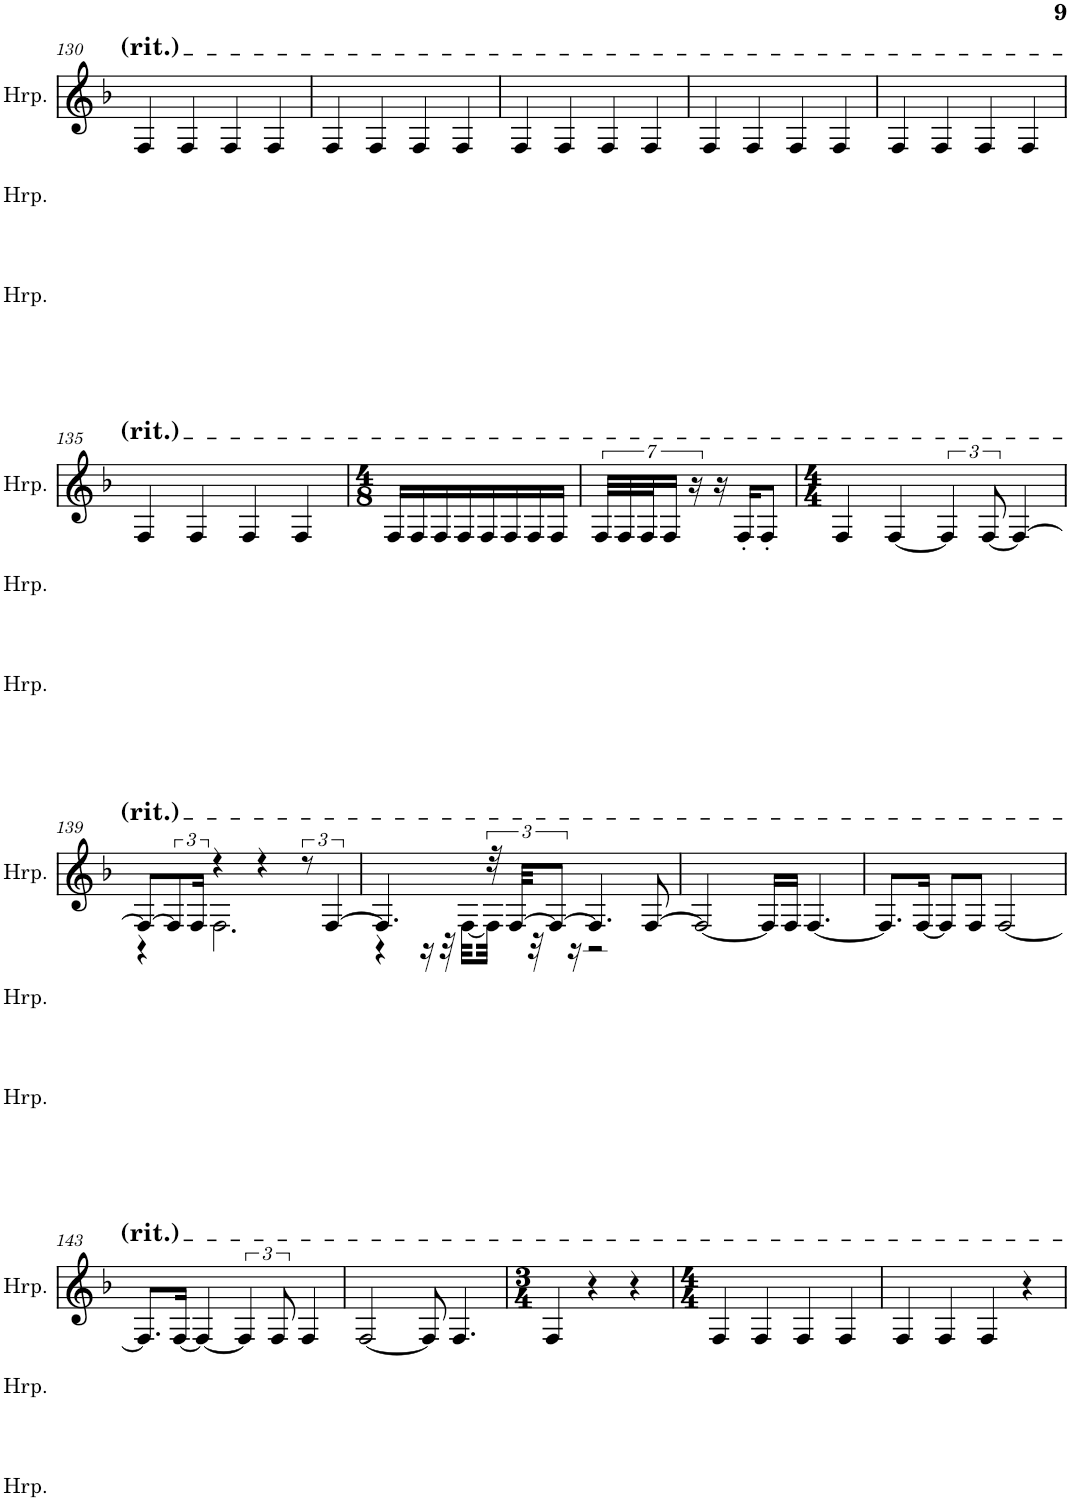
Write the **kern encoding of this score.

**kern	**kern	**kern
*part3	*part2	*part1
*staff3	*staff2	*staff1
*I"Harp	*I"Harp	*I"Harp
*I'Hrp.	*I'Hrp.	*I'Hrp.
!!LO:PB:g=z
*clefG2	*clefG2	*clefG2
*k[b-]	*k[b-]	*k[b-]
*M4/4	*M4/4	*M4/4
=130	=130	=130
1r	1r	4F/
.	.	4F/
.	.	4F/
.	.	4F/
=131	=131	=131
1r	1r	4F/
.	.	4F/
.	.	4F/
.	.	4F/
=132	=132	=132
1r	1r	4F/
.	.	4F/
.	.	4F/
.	.	4F/
=133	=133	=133
1r	1r	4F/
.	.	4F/
.	.	4F/
.	.	4F/
=134	=134	=134
1r	1r	4F/
.	.	4F/
.	.	4F/
.	.	4F/
!!LO:LB:g=z
=135	=135	=135
1r	1r	4F/
.	.	4F/
.	.	4F/
.	.	4F/
=136	=136	=136
*M4/8	*M4/8	*M4/8
2r	2r	16F/LL
.	.	16F/
.	.	16F/
.	.	16F/
.	.	16F/
.	.	16F/
.	.	16F/
.	.	16F/JJ
=137	=137	=137
2r	2r	28F/LLL
.	.	28F/
.	.	28F/J
.	.	14F/JJ
.	.	14r
.	.	16r
.	.	16F'/KL
.	.	8F'/J
=138	=138	=138
*M4/4	*M4/4	*M4/4
1r	1r	4F/
.	.	[4F/
.	.	4F/]
.	.	4F/_
!!LO:LB:g=z
=139	=139	=139
*	*	*^
1r	1r	8F/L_	4r
.	.	12F/]	.
.	.	24F/Jk	.
.	.	4r	2.F\
.	.	4r	.
.	.	12r	.
.	.	[6F/	.
=140	=140	=140	=140
1r	1r	4.F/]	4r
.	.	.	16r
.	.	.	32r
.	.	.	[32F\LLL
.	.	48r	32F\JJJ]
.	.	[48F/KKL	.
.	.	.	32r
.	.	12F/J_	.
.	.	.	16r
.	.	4.F/]	2r
.	.	[8F/	.
*	*	*v	*v
=141	=141	=141
1r	1r	2F/_
.	.	16F/LL]
.	.	16F/JJ
.	.	[4.F/
=142	=142	=142
1r	1r	8.F/L]
.	.	[16F/Jk
.	.	8F/L]
.	.	8F/J
.	.	[2F/
!!LO:LB:g=z
=143	=143	=143
1r	1r	8.F/L]
.	.	[16F/Jk
.	.	4F/_
.	.	6F/]
.	.	12F/
.	.	4F/
=144	=144	=144
1r	1r	[2F/
.	.	8F/]
.	.	4.F/
=145	=145	=145
*M3/4	*M3/4	*M3/4
2.r	2.r	4F/
.	.	4r
.	.	4r
=146	=146	=146
*M4/4	*M4/4	*M4/4
1r	1r	4F/
.	.	4F/
.	.	4F/
.	.	4F/
=147	=147	=147
1r	1r	4F/
.	.	4F/
.	.	4F/
.	.	4r
=	=	=
*-	*-	*-
